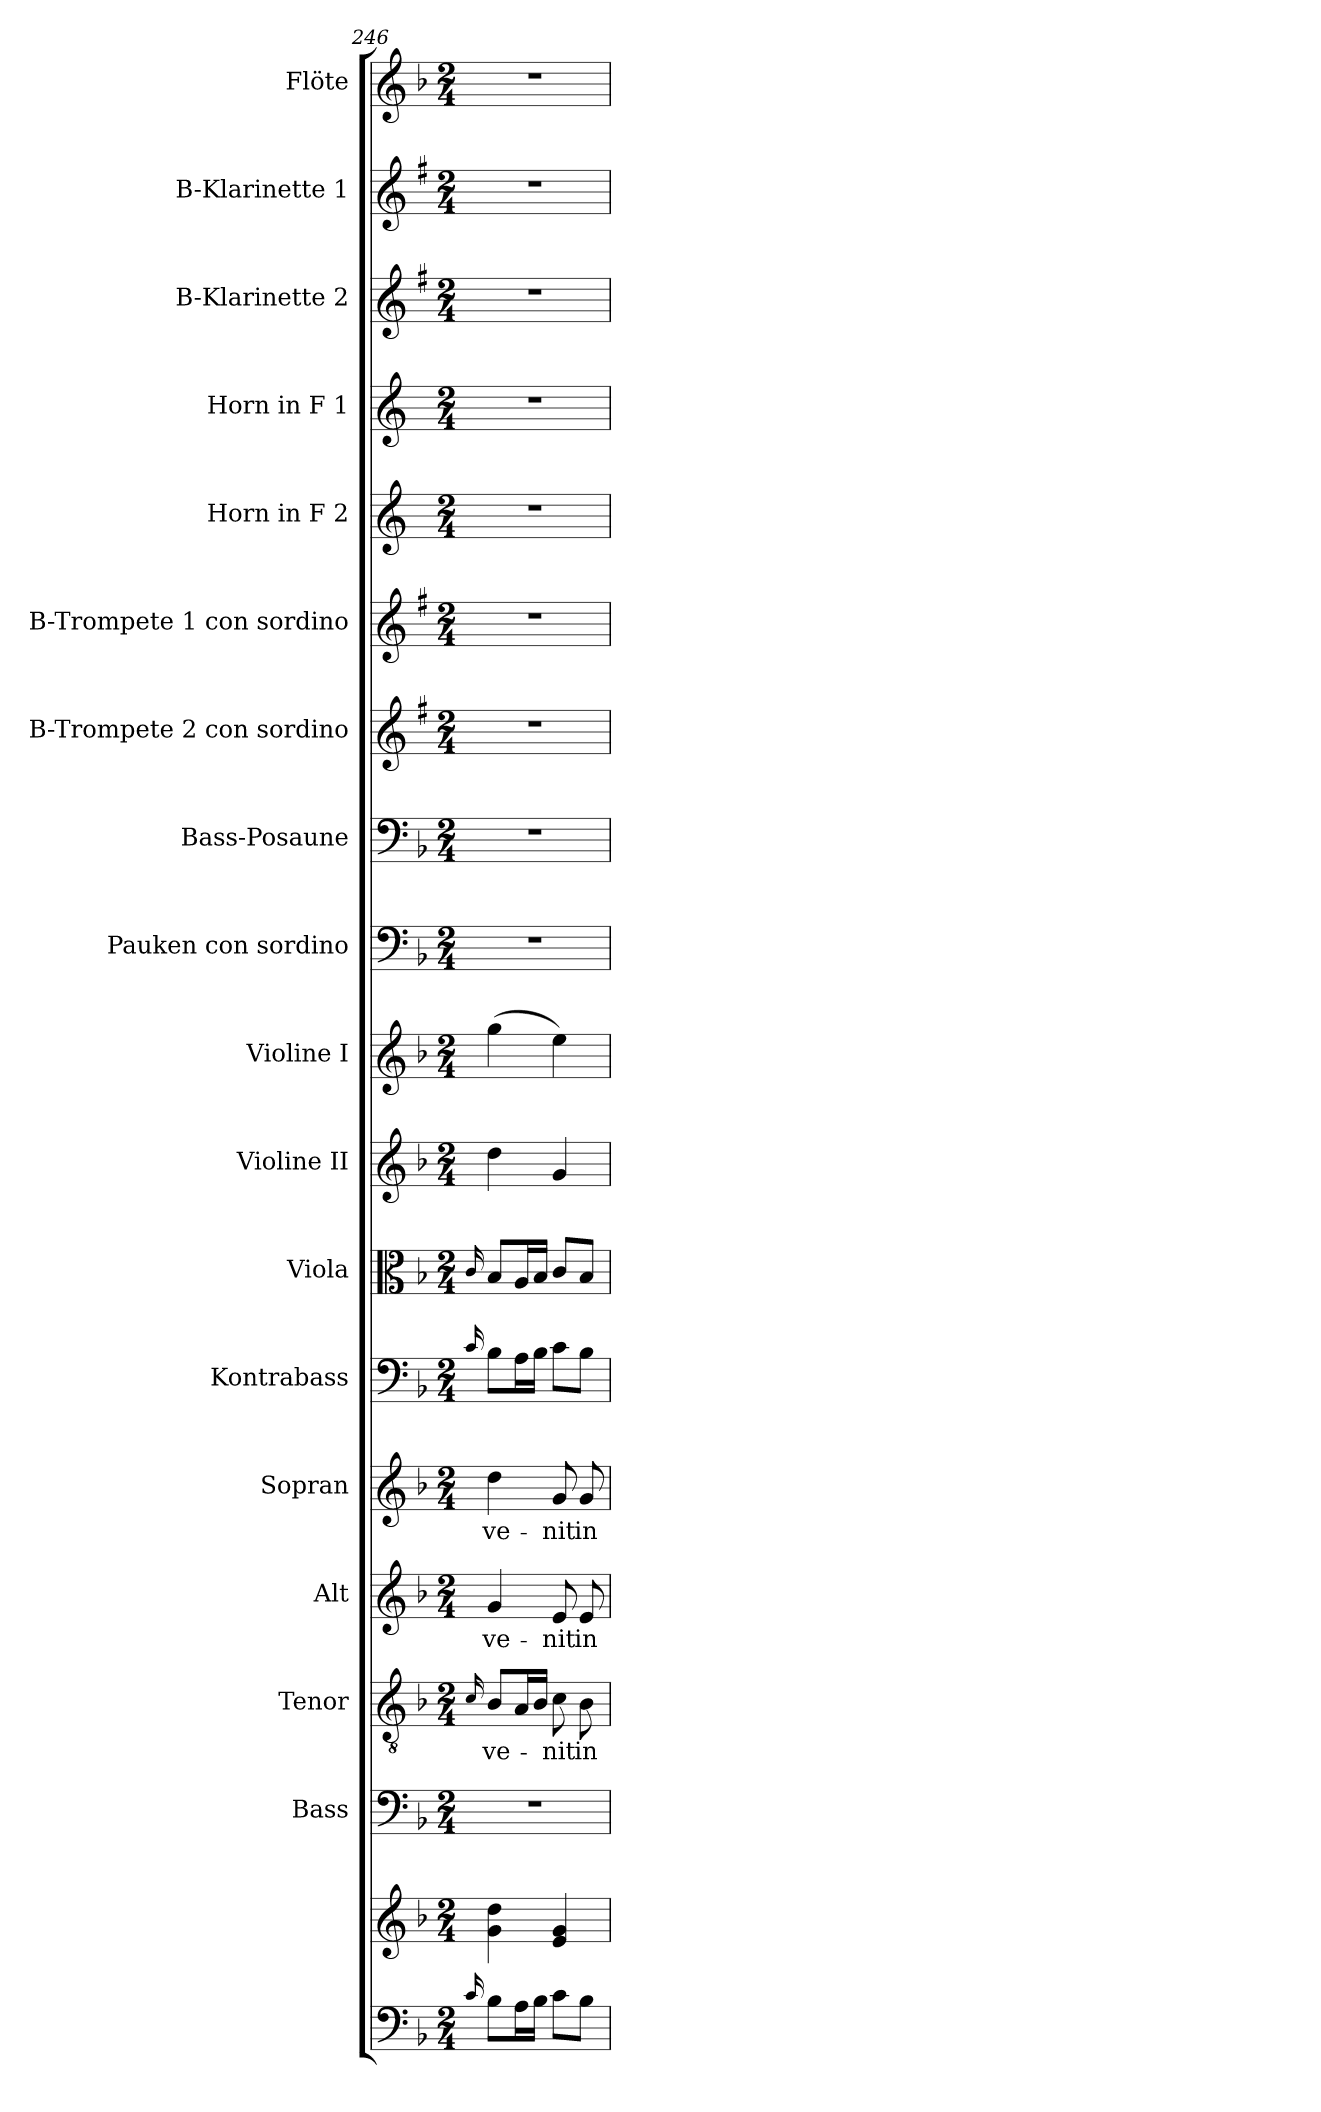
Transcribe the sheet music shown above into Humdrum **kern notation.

**kern	**kern	**kern	**kern	**text	**kern	**text	**kern	**text	**kern	**kern	**kern	**kern	**kern	**kern	**kern	**kern	**kern	**kern	**kern	**kern	**kern
*part18	*part18	*part17	*part16	*part16	*part15	*part15	*part14	*part14	*part13	*part12	*part11	*part10	*part9	*part8	*part7	*part6	*part5	*part4	*part3	*part2	*part1
*staff19	*staff18	*staff17	*staff16	*staff16	*staff15	*staff15	*staff14	*staff14	*staff13	*staff12	*staff11	*staff10	*staff9	*staff8	*staff7	*staff6	*staff5	*staff4	*staff3	*staff2	*staff1
*	*	*I"Bass	*I"Tenor	*	*I"Alt	*	*I"Sopran	*	*I"Kontrabass	*I"Viola	*I"Violine II	*I"Violine I	*I"Pauken con sordino	*I"Bass-Posaune	*I"B-Trompete 2 con sordino	*I"B-Trompete 1 con sordino	*I"Horn in F 2	*I"Horn in F 1	*I"B-Klarinette 2	*I"B-Klarinette 1	*I"Flöte
*	*	*I'B.	*I'T.	*	*I'A.	*	*I'S.	*	*I'Kb.	*I'Vla.	*I'Vl. II	*I'Vl. I	*I'Pk.	*I'B. Pos.	*I'B Trp. 2	*I'B Trp. 1	*	*	*I'B Kl. 2	*I'B Kl. 1	*I'Fl.
*clefF4	*clefG2	*clefF4	*clefGv2	*	*clefG2	*	*clefG2	*	*clefF4	*clefC3	*clefG2	*clefG2	*clefF4	*clefF4	*clefG2	*clefG2	*clefG2	*clefG2	*clefG2	*clefG2	*clefG2
*	*	*	*	*	*	*	*	*	*ITrd7c12	*	*	*	*	*	*ITrd1c2	*ITrd1c2	*ITrd4c7	*ITrd4c7	*ITrd1c2	*ITrd1c2	*
*k[b-]	*k[b-]	*k[b-]	*k[b-]	*	*k[b-]	*	*k[b-]	*	*k[b-]	*k[b-]	*k[b-]	*k[b-]	*k[b-]	*k[b-]	*k[b-]	*k[b-]	*k[b-]	*k[b-]	*k[b-]	*k[b-]	*k[b-]
*F:	*F:	*F:	*F:	*	*F:	*	*F:	*	*F:	*F:	*F:	*F:	*F:	*F:	*F:	*F:	*F:	*F:	*F:	*F:	*F:
*M2/4	*M2/4	*M2/4	*M2/4	*	*M2/4	*	*M2/4	*	*M2/4	*M2/4	*M2/4	*M2/4	*M2/4	*M2/4	*M2/4	*M2/4	*M2/4	*M2/4	*M2/4	*M2/4	*M2/4
=246	=246	=246	=246	=246	=246	=246	=246	=246	=246	=246	=246	=246	=246	=246	=246	=246	=246	=246	=246	=246	=246
16qqc/	.	.	16qqc/	.	.	.	.	.	16qqC/	16qqc/	.	.	.	.	.	.	.	.	.	.	.
!	!	!	!	!LO:LY:b	!	!LO:LY:b	!	!LO:LY:b	!	!	!	!	!	!	!	!	!	!	!	!	!
8B-\L	4g\ 4dd\	2r	8B-/L	ve-	4g/	ve-	4dd\	ve-	8BB-\L	8B-/L	4dd\	(>4gg\	2r	2r	2r	2r	2r	2r	2r	2r	2r
16A\L	.	.	16A/L	.	.	.	.	.	16AA\L	16A/L	.	.	.	.	.	.	.	.	.	.	.
16B-\JJ	.	.	16B-/JJ	.	.	.	.	.	16BB-\JJ	16B-/JJ	.	.	.	.	.	.	.	.	.	.	.
!	!	!	!	!LO:LY:b	!	!LO:LY:b	!	!LO:LY:b	!	!	!	!	!	!	!	!	!	!	!	!	!
8c\L	4e/ 4g/	.	8c\	-nit	8e/	-nit	8g/	-nit	8C\L	8c/L	4g/	4ee\)	.	.	.	.	.	.	.	.	.
!	!	!	!	!LO:LY:b	!	!LO:LY:b	!	!LO:LY:b	!	!	!	!	!	!	!	!	!	!	!	!	!
8B-\J	.	.	8B-\	in	8e/	in	8g/	in	8BB-\J	8B-/J	.	.	.	.	.	.	.	.	.	.	.
=	=	=	=	=	=	=	=	=	=	=	=	=	=	=	=	=	=	=	=	=	=
*-	*-	*-	*-	*-	*-	*-	*-	*-	*-	*-	*-	*-	*-	*-	*-	*-	*-	*-	*-	*-	*-
